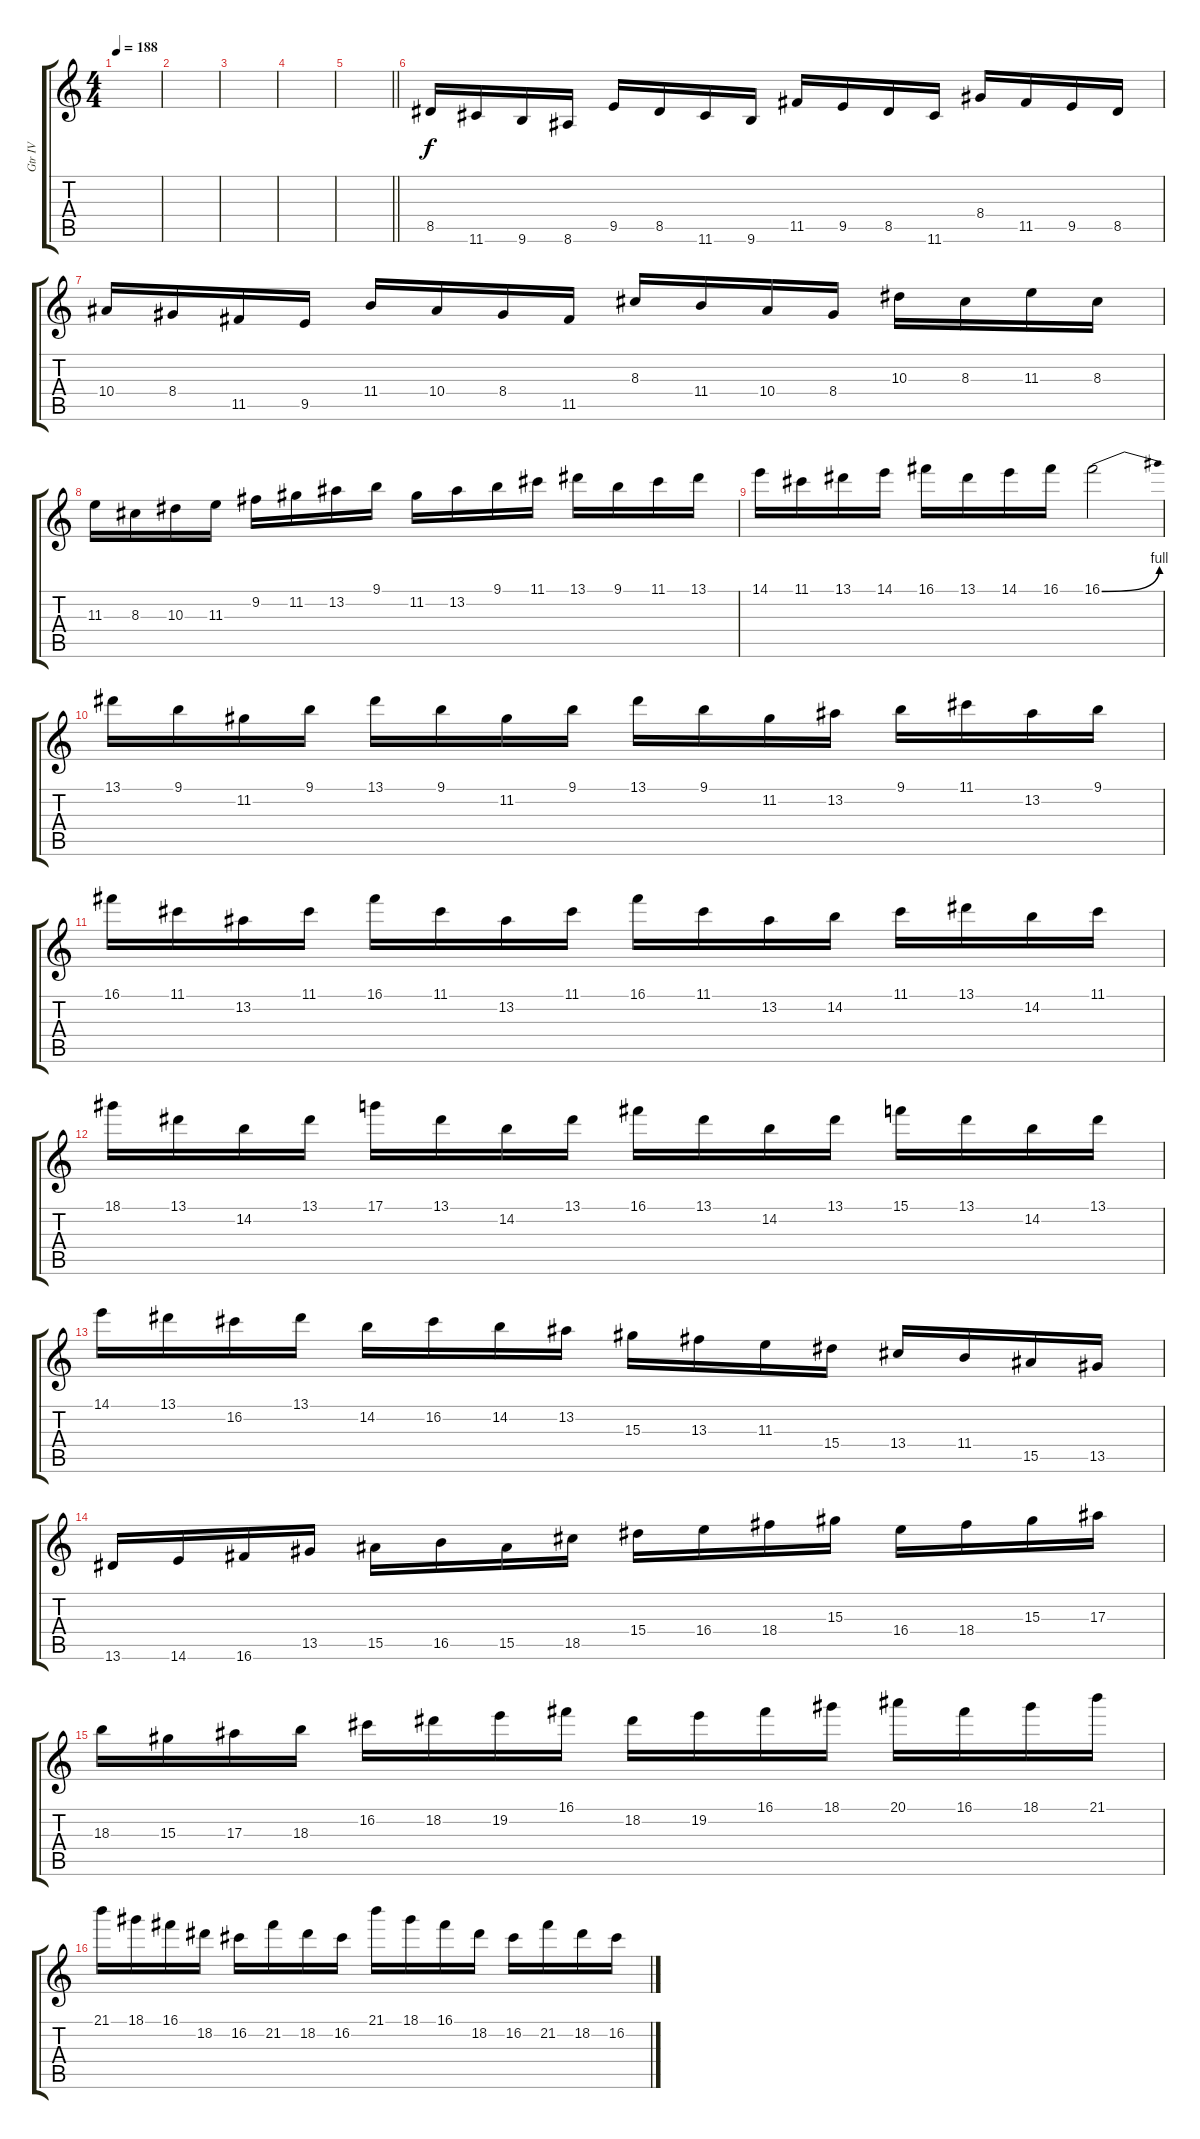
\track ("Gtr IV" "Gtr IV") {instrument overdrivenguitar}
\staff {score tabs}
\tuning (D4 A3 F3 C3 G2 D2) {hide}
\ts (4 4)
\tempo 188
\clef g2
\ks c
|
|
|
|
\barLineRight lightlight
|
8.5.16{volume 16 balance 8} 11.6.16 9.6.16 8.6.16 9.5.16 8.5.16 11.6.16 9.6.16 11.5.16 9.5.16 8.5.16 11.6.16 8.4.16 11.5.16 9.5.16 8.5.16 |
10.4.16 8.4.16 11.5.16 9.5.16 11.4.16 10.4.16 8.4.16 11.5.16 8.3.16 11.4.16 10.4.16 8.4.16 10.3.16 8.3.16 11.3.16 8.3.16 |
11.3.16 8.3.16 10.3.16 11.3.16 9.2.16 11.2.16 13.2.16 9.1.16 11.2.16 13.2.16 9.1.16 11.1.16 13.1.16 9.1.16 11.1.16 13.1.16 |
14.1.16 11.1.16 13.1.16 14.1.16 16.1.16 13.1.16 14.1.16 16.1.16 16.1{be (bend 0 0 60 4)}.2 |
13.1.16 9.1.16 11.2.16 9.1.16 13.1.16 9.1.16 11.2.16 9.1.16 13.1.16 9.1.16 11.2.16 13.2.16 9.1.16 11.1.16 13.2.16 9.1.16 |
16.1.16 11.1.16 13.2.16 11.1.16 16.1.16 11.1.16 13.2.16 11.1.16 16.1.16 11.1.16 13.2.16 14.2.16 11.1.16 13.1.16 14.2.16 11.1.16 |
18.1.16 13.1.16 14.2.16 13.1.16 17.1.16 13.1.16 14.2.16 13.1.16 16.1.16 13.1.16 14.2.16 13.1.16 15.1.16 13.1.16 14.2.16 13.1.16 |
14.1.16 13.1.16 16.2.16 13.1.16 14.2.16 16.2.16 14.2.16 13.2.16 15.3.16 13.3.16 11.3.16 15.4.16 13.4.16 11.4.16 15.5.16 13.5.16 |
13.6.16 14.6.16 16.6.16 13.5.16 15.5.16 16.5.16 15.5.16 18.5.16 15.4.16 16.4.16 18.4.16 15.3.16 16.4.16 18.4.16 15.3.16 17.3.16 |
18.3.16 15.3.16 17.3.16 18.3.16 16.2.16 18.2.16 19.2.16 16.1.16 18.2.16 19.2.16 16.1.16 18.1.16 20.1.16 16.1.16 18.1.16 21.1.16 |
21.1.16 18.1.16 16.1.16 18.2.16 16.2.16 21.2.16 18.2.16 16.2.16 21.1.16 18.1.16 16.1.16 18.2.16 16.2.16 21.2.16 18.2.16 16.2.16
